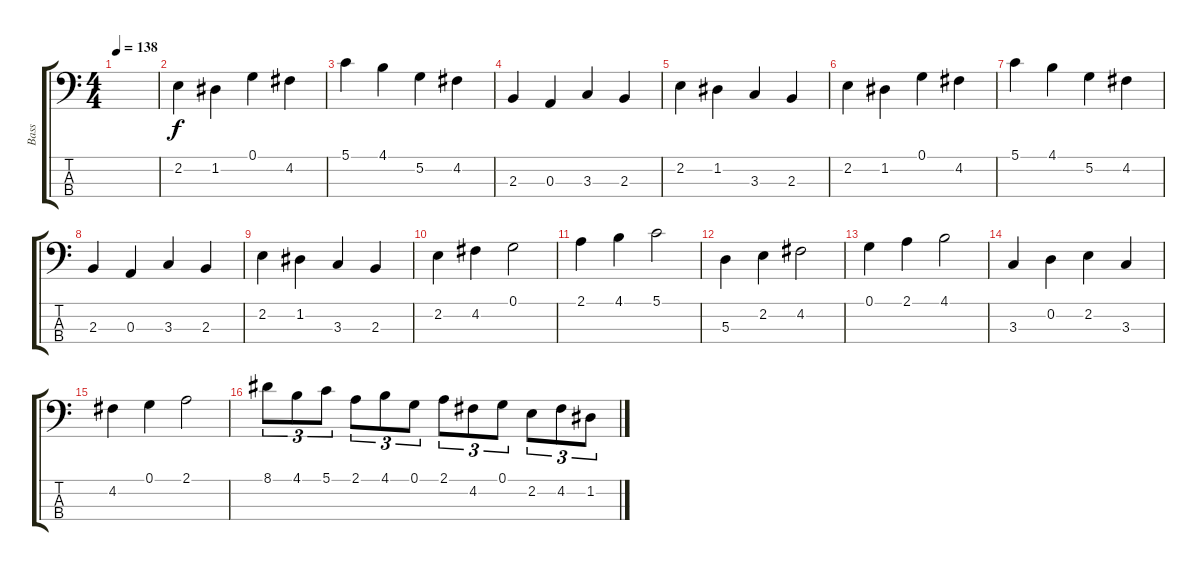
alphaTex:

\track ("Bass" "Bass") {instrument electricbassfinger}
\staff {score tabs}
\tuning (G2 D2 A1 E1) {hide}
\ts (4 4)
\tempo 138
\clef f4
\ks c
|
2.2.4 1.2.4 0.1.4 4.2.4 |
5.1.4 4.1.4 5.2.4 4.2.4 |
2.3.4 0.3.4 3.3.4 2.3.4 |
2.2.4 1.2.4 3.3.4 2.3.4 |
2.2.4 1.2.4 0.1.4 4.2.4 |
5.1.4 4.1.4 5.2.4 4.2.4 |
2.3.4 0.3.4 3.3.4 2.3.4 |
2.2.4 1.2.4 3.3.4 2.3.4 |
2.2.4 4.2.4 0.1.2 |
2.1.4 4.1.4 5.1.2 |
5.3.4 2.2.4 4.2.2 |
0.1.4 2.1.4 4.1.2 |
3.3.4 0.2.4 2.2.4 3.3.4 |
4.2.4 0.1.4 2.1.2 |
8.1.8{tu (3 2)} 4.1.8{tu (3 2)} 5.1.8{tu (3 2)} 2.1.8{tu (3 2)} 4.1.8{tu (3 2)} 0.1.8{tu (3 2)} 2.1.8{tu (3 2)} 4.2.8{tu (3 2)} 0.1.8{tu (3 2)} 2.2.8{tu (3 2)} 4.2.8{tu (3 2)} 1.2.8{tu (3 2)}
